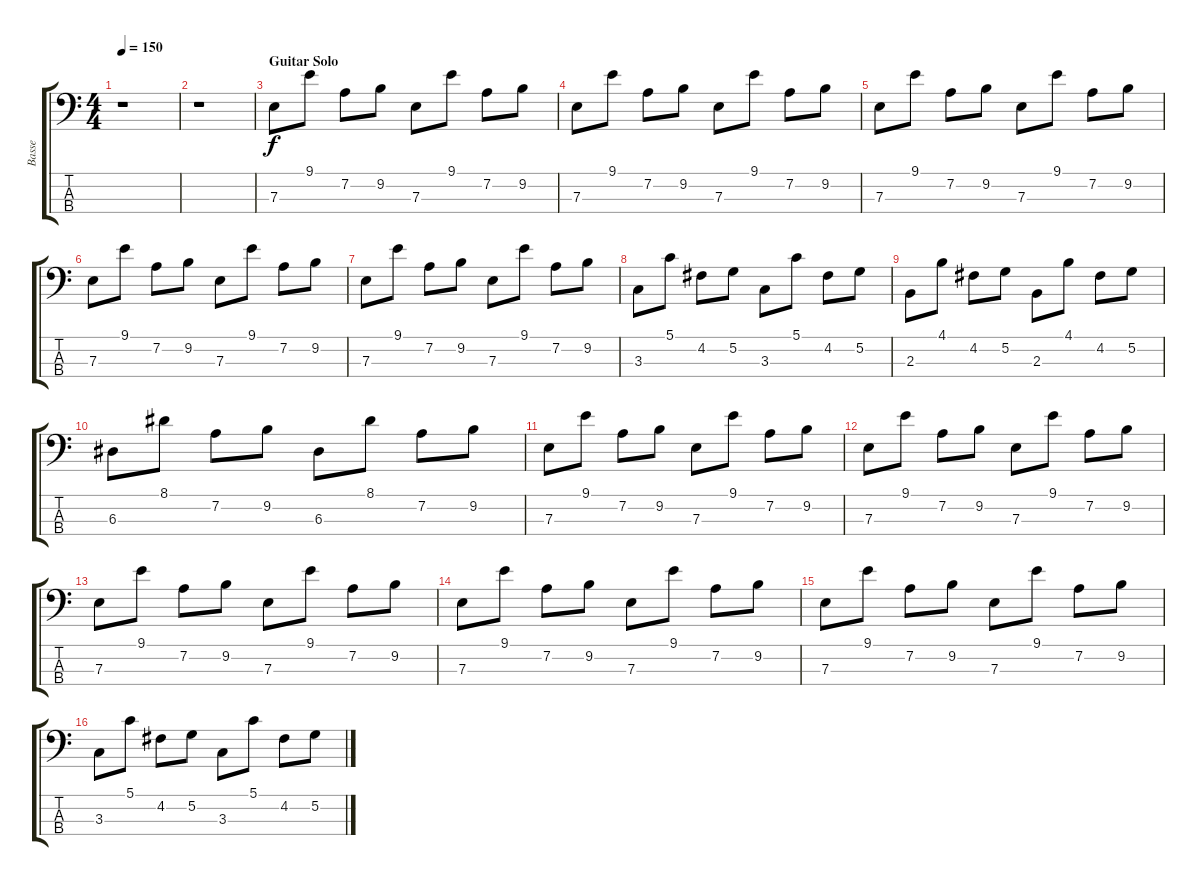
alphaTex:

\track ("Basse" "Basse") {instrument electricbassfinger}
\staff {score tabs}
\tuning (G2 D2 A1 D1) {hide}
\ts (4 4)
\tempo 150
\clef f4
\ks c
r.1{dy f} |
r.1 |
\section ("" "Guitar Solo")
7.3.8{instrument synthbass2} 9.1.8 7.2.8 9.2.8 7.3.8 9.1.8 7.2.8 9.2.8 |
7.3.8 9.1.8 7.2.8 9.2.8 7.3.8 9.1.8 7.2.8 9.2.8 |
7.3.8 9.1.8 7.2.8 9.2.8 7.3.8 9.1.8 7.2.8 9.2.8 |
7.3.8 9.1.8 7.2.8 9.2.8 7.3.8 9.1.8 7.2.8 9.2.8 |
7.3.8 9.1.8 7.2.8 9.2.8 7.3.8 9.1.8 7.2.8 9.2.8 |
3.3.8 5.1.8 4.2.8 5.2.8 3.3.8 5.1.8 4.2.8 5.2.8 |
2.3.8 4.1.8 4.2.8 5.2.8 2.3.8 4.1.8 4.2.8 5.2.8 |
6.3.8 8.1.8 7.2.8 9.2.8 6.3.8 8.1.8 7.2.8 9.2.8 |
7.3.8{instrument synthbass2} 9.1.8 7.2.8 9.2.8 7.3.8 9.1.8 7.2.8 9.2.8 |
7.3.8 9.1.8 7.2.8 9.2.8 7.3.8 9.1.8 7.2.8 9.2.8 |
7.3.8 9.1.8 7.2.8 9.2.8 7.3.8 9.1.8 7.2.8 9.2.8 |
7.3.8 9.1.8 7.2.8 9.2.8 7.3.8 9.1.8 7.2.8 9.2.8 |
7.3.8 9.1.8 7.2.8 9.2.8 7.3.8 9.1.8 7.2.8 9.2.8 |
3.3.8 5.1.8 4.2.8 5.2.8 3.3.8 5.1.8 4.2.8 5.2.8
